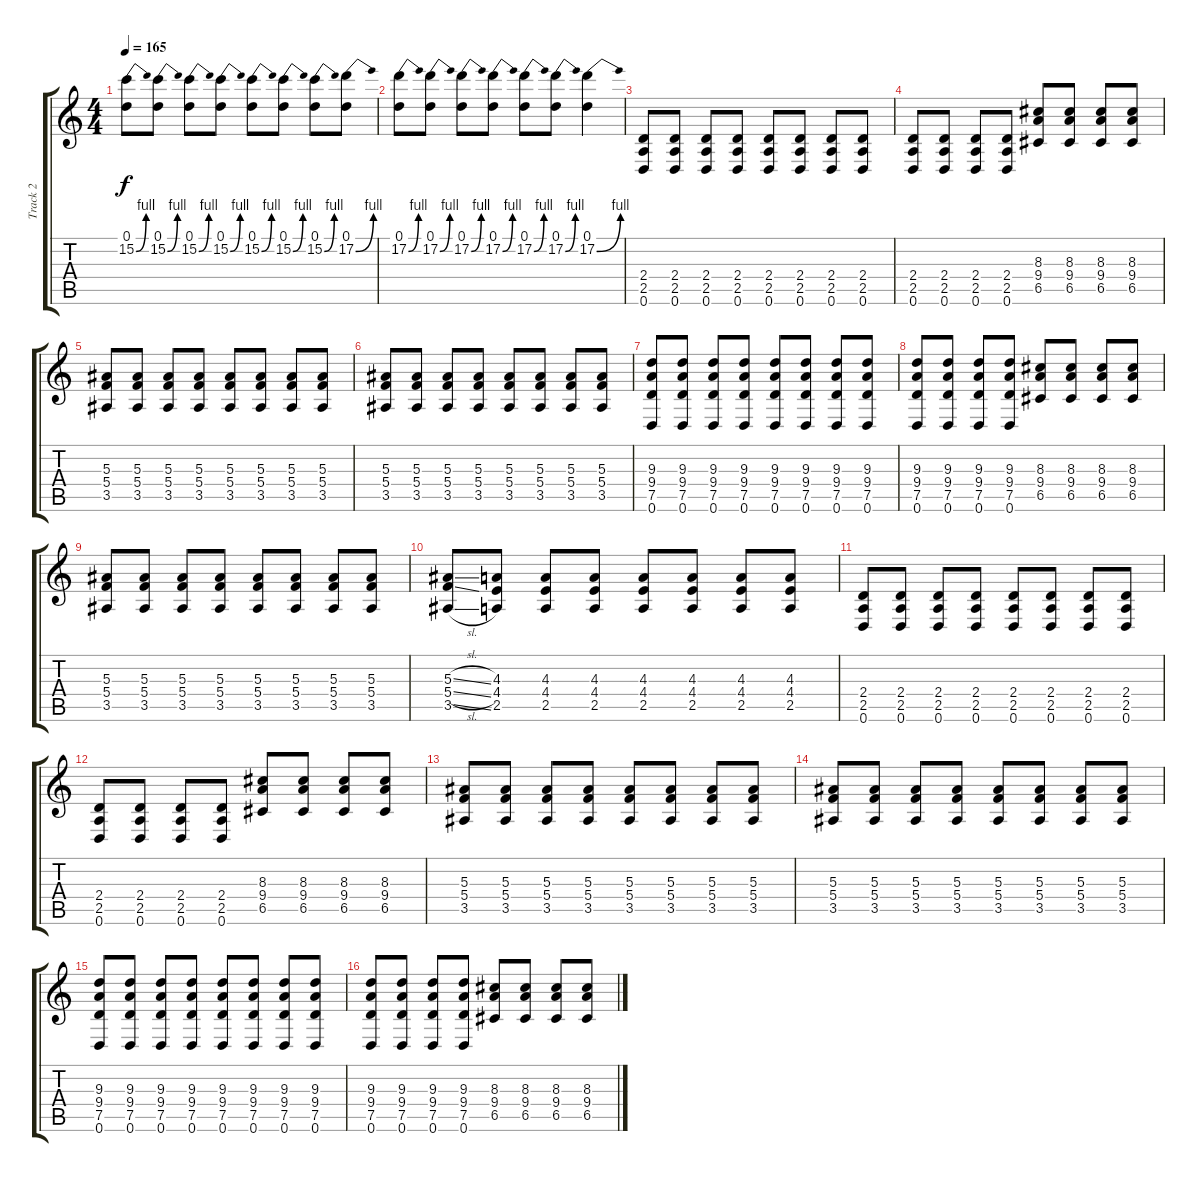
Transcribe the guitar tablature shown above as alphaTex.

\track ("Track 2" "Track 2") {instrument distortionguitar}
\staff {score tabs}
\tuning (D4 A3 F3 C3 G2 D2) {hide}
\ts (4 4)
\tempo 165
\clef g2
\ks c
(0.1 15.2{be (bend 0 0 60 4)}).8{dy f} (0.1 15.2{be (bend 0 0 60 4)}).8 (0.1 15.2{be (bend 0 0 60 4)}).8 (0.1 15.2{be (bend 0 0 60 4)}).8 (0.1 15.2{be (bend 0 0 60 4)}).8 (0.1 15.2{be (bend 0 0 60 4)}).8 (0.1 15.2{be (bend 0 0 60 4)}).8 (0.1 17.2{be (bend 0 0 60 4)}).8 |
(0.1 17.2{be (bend 0 0 60 4)}).8 (0.1 17.2{be (bend 0 0 60 4)}).8 (0.1 17.2{be (bend 0 0 60 4)}).8 (0.1 17.2{be (bend 0 0 60 4)}).8 (0.1 17.2{be (bend 0 0 60 4)}).8 (0.1 17.2{be (bend 0 0 60 4)}).8 (0.1 17.2{be (bend 0 0 60 4)}).4 |
(2.4 2.5 0.6).8 (2.4 2.5 0.6).8 (2.4 2.5 0.6).8 (2.4 2.5 0.6).8 (2.4 2.5 0.6).8 (2.4 2.5 0.6).8 (2.4 2.5 0.6).8 (2.4 2.5 0.6).8 |
(2.4 2.5 0.6).8 (2.4 2.5 0.6).8 (2.4 2.5 0.6).8 (2.4 2.5 0.6).8 (8.3 9.4 6.5).8 (8.3 9.4 6.5).8 (8.3 9.4 6.5).8 (8.3 9.4 6.5).8 |
(5.3 5.4 3.5).8 (5.3 5.4 3.5).8 (5.3 5.4 3.5).8 (5.3 5.4 3.5).8 (5.3 5.4 3.5).8 (5.3 5.4 3.5).8 (5.3 5.4 3.5).8 (5.3 5.4 3.5).8 |
(5.3 5.4 3.5).8 (5.3 5.4 3.5).8 (5.3 5.4 3.5).8 (5.3 5.4 3.5).8 (5.3 5.4 3.5).8 (5.3 5.4 3.5).8 (5.3 5.4 3.5).8 (5.3 5.4 3.5).8 |
(9.3 9.4 7.5 0.6).8 (9.3 9.4 7.5 0.6).8 (9.3 9.4 7.5 0.6).8 (9.3 9.4 7.5 0.6).8 (9.3 9.4 7.5 0.6).8 (9.3 9.4 7.5 0.6).8 (9.3 9.4 7.5 0.6).8 (9.3 9.4 7.5 0.6).8 |
(9.3 9.4 7.5 0.6).8 (9.3 9.4 7.5 0.6).8 (9.3 9.4 7.5 0.6).8 (9.3 9.4 7.5 0.6).8 (8.3 9.4 6.5).8 (8.3 9.4 6.5).8 (8.3 9.4 6.5).8 (8.3 9.4 6.5).8 |
(5.3 5.4 3.5).8 (5.3 5.4 3.5).8 (5.3 5.4 3.5).8 (5.3 5.4 3.5).8 (5.3 5.4 3.5).8 (5.3 5.4 3.5).8 (5.3 5.4 3.5).8 (5.3 5.4 3.5).8 |
(5.3{sl} 5.4{sl} 3.5{sl}).8 (4.3 4.4 2.5).8 (4.3 4.4 2.5).8 (4.3 4.4 2.5).8 (4.3 4.4 2.5).8 (4.3 4.4 2.5).8 (4.3 4.4 2.5).8 (4.3 4.4 2.5).8 |
(2.4 2.5 0.6).8 (2.4 2.5 0.6).8 (2.4 2.5 0.6).8 (2.4 2.5 0.6).8 (2.4 2.5 0.6).8 (2.4 2.5 0.6).8 (2.4 2.5 0.6).8 (2.4 2.5 0.6).8 |
(2.4 2.5 0.6).8 (2.4 2.5 0.6).8 (2.4 2.5 0.6).8 (2.4 2.5 0.6).8 (8.3 9.4 6.5).8 (8.3 9.4 6.5).8 (8.3 9.4 6.5).8 (8.3 9.4 6.5).8 |
(5.3 5.4 3.5).8 (5.3 5.4 3.5).8 (5.3 5.4 3.5).8 (5.3 5.4 3.5).8 (5.3 5.4 3.5).8 (5.3 5.4 3.5).8 (5.3 5.4 3.5).8 (5.3 5.4 3.5).8 |
(5.3 5.4 3.5).8 (5.3 5.4 3.5).8 (5.3 5.4 3.5).8 (5.3 5.4 3.5).8 (5.3 5.4 3.5).8 (5.3 5.4 3.5).8 (5.3 5.4 3.5).8 (5.3 5.4 3.5).8 |
(9.3 9.4 7.5 0.6).8 (9.3 9.4 7.5 0.6).8 (9.3 9.4 7.5 0.6).8 (9.3 9.4 7.5 0.6).8 (9.3 9.4 7.5 0.6).8 (9.3 9.4 7.5 0.6).8 (9.3 9.4 7.5 0.6).8 (9.3 9.4 7.5 0.6).8 |
(9.3 9.4 7.5 0.6).8 (9.3 9.4 7.5 0.6).8 (9.3 9.4 7.5 0.6).8 (9.3 9.4 7.5 0.6).8 (8.3 9.4 6.5).8 (8.3 9.4 6.5).8 (8.3 9.4 6.5).8 (8.3 9.4 6.5).8
